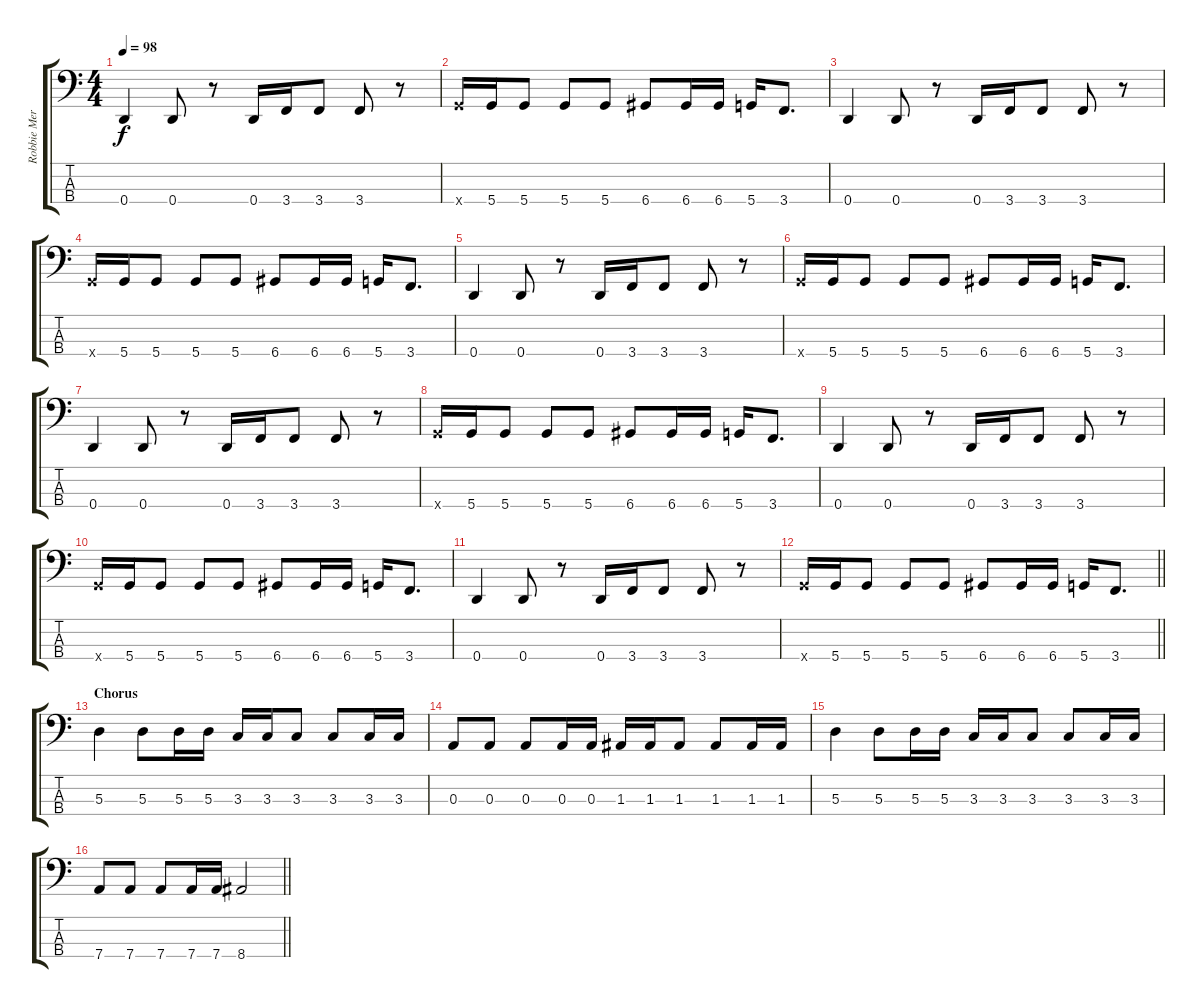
\track ("Robbie Merill - Bass" "Robbie Mer") {instrument electricbassfinger}
\staff {score tabs}
\tuning (G2 D2 A1 D1) {hide}
\ts (4 4)
\tempo 98
\clef f4
\ks c
0.4.4{dy f} 0.4.8 r.8 0.4.16 3.4.16 3.4.8 3.4.8 r.8 |
5.4{x}.16 5.4.16 5.4.8 5.4.8 5.4.8 6.4.8 6.4.16 6.4.16 5.4.16 3.4.8{d} |
0.4.4 0.4.8 r.8 0.4.16 3.4.16 3.4.8 3.4.8 r.8 |
5.4{x}.16 5.4.16 5.4.8 5.4.8 5.4.8 6.4.8 6.4.16 6.4.16 5.4.16 3.4.8{d} |
0.4.4 0.4.8 r.8 0.4.16 3.4.16 3.4.8 3.4.8 r.8 |
5.4{x}.16 5.4.16 5.4.8 5.4.8 5.4.8 6.4.8 6.4.16 6.4.16 5.4.16 3.4.8{d} |
0.4.4 0.4.8 r.8 0.4.16 3.4.16 3.4.8 3.4.8 r.8 |
5.4{x}.16 5.4.16 5.4.8 5.4.8 5.4.8 6.4.8 6.4.16 6.4.16 5.4.16 3.4.8{d} |
0.4.4 0.4.8 r.8 0.4.16 3.4.16 3.4.8 3.4.8 r.8 |
5.4{x}.16 5.4.16 5.4.8 5.4.8 5.4.8 6.4.8 6.4.16 6.4.16 5.4.16 3.4.8{d} |
0.4.4 0.4.8 r.8 0.4.16 3.4.16 3.4.8 3.4.8 r.8 |
\barLineRight lightlight
5.4{x}.16 5.4.16 5.4.8 5.4.8 5.4.8 6.4.8 6.4.16 6.4.16 5.4.16 3.4.8{d} |
\section ("" "Chorus")
5.3.4 5.3.8 5.3.16 5.3.16 3.3.16 3.3.16 3.3.8 3.3.8 3.3.16 3.3.16 |
0.3.8 0.3.8 0.3.8 0.3.16 0.3.16 1.3.16 1.3.16 1.3.8 1.3.8 1.3.16 1.3.16 |
5.3.4 5.3.8 5.3.16 5.3.16 3.3.16 3.3.16 3.3.8 3.3.8 3.3.16 3.3.16 |
\barLineRight lightlight
7.4.8 7.4.8 7.4.8 7.4.16 7.4.16 8.4{ss}.2
